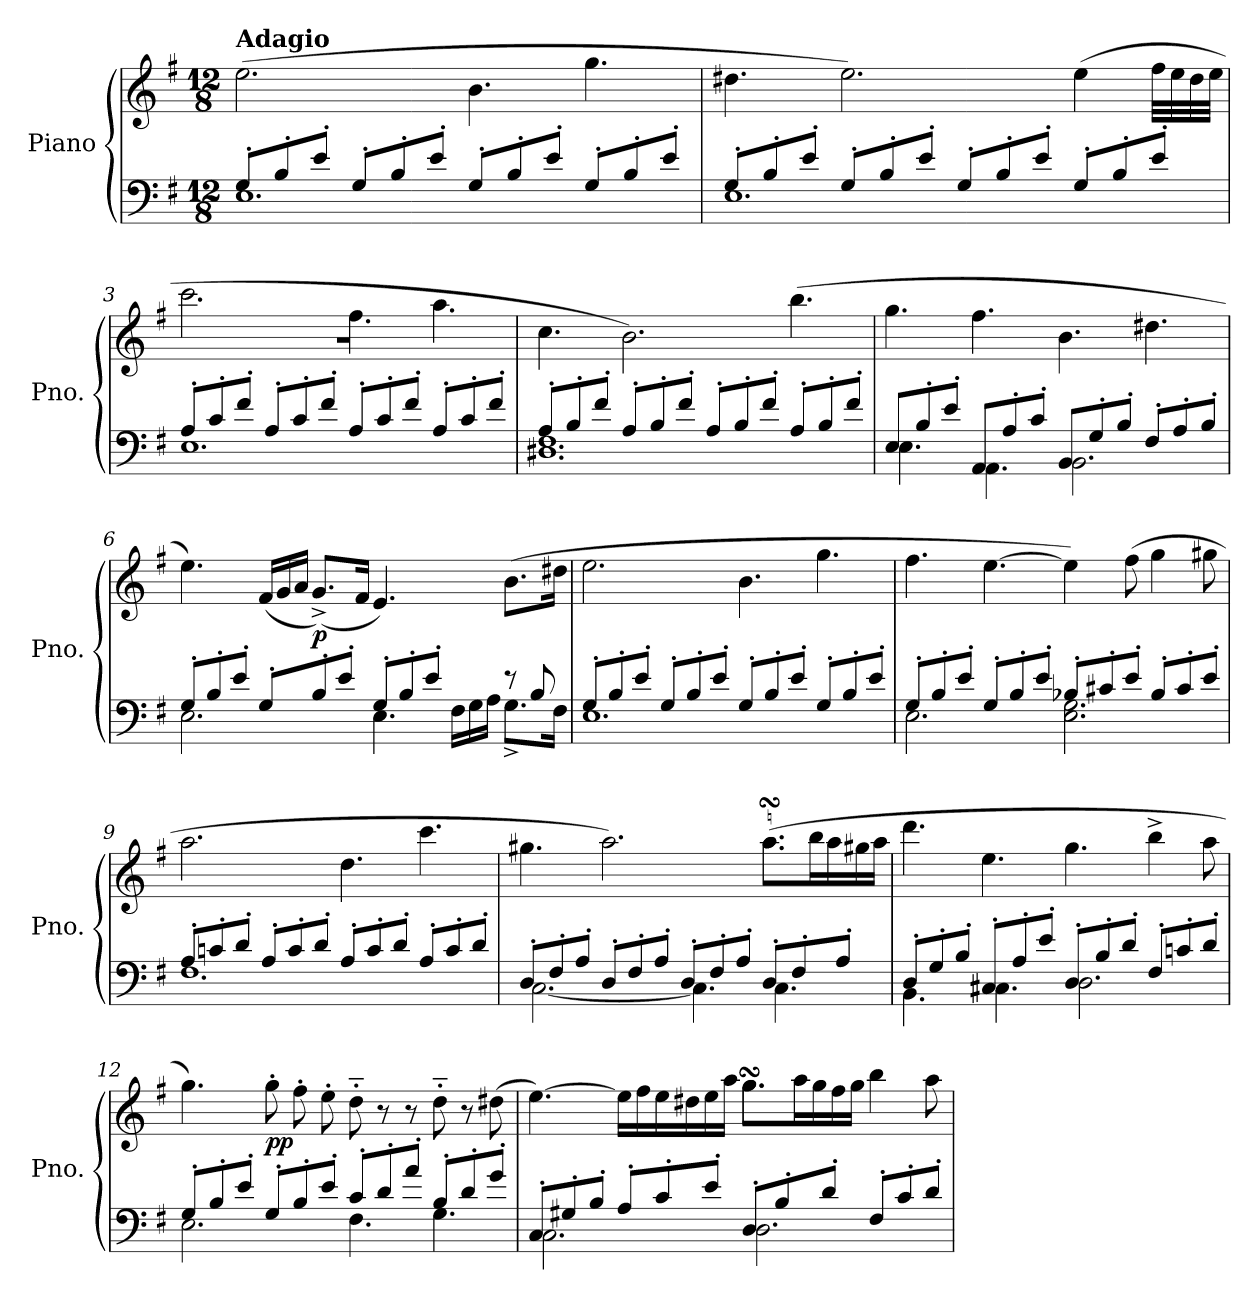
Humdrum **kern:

**kern	**kern	**dynam
*part1	*part1	*part1
*staff2	*staff1	*staff1/2
*I"Piano	*	*
*I'Pno.	*	*
*clefF4	*clefG2	*
*k[f#]	*k[f#]	*
*M12/8	*M12/8	*
=1	=1	=1
*^	*	*
!	!	!LO:TX:a:B:t=Adagio	!
!	!	!	!LO:DY:a=2
!	!	!	!LO:DY:n=1:b
8G'/L	1.E	(2.ee\	pp mf
8B'/	.	.	.
8e'/J	.	.	.
8G'/L	.	.	.
8B'/	.	.	.
8e'/J	.	.	.
8G'/L	.	4.b\	.
8B'/	.	.	.
8e'/J	.	.	.
8G'/L	.	4.gg\	.
8B'/	.	.	.
8e'/J	.	.	.
=2	=2	=2	=2
8G'/L	1.E	4.dd#X\	.
8B'/	.	.	.
8e'/J	.	.	.
8G'/L	.	2.ee\)	.
8B'/	.	.	.
8e'/J	.	.	.
8G'/L	.	.	.
8B'/	.	.	.
8e'/J	.	.	.
8G'/L	.	(>4ee\	.
8B'/	.	.	.
8e'/J	.	32ff#\LLL	.
.	.	32ee\	.
.	.	32dd#\	.
.	.	32ee\JJJ	.
=3	=3	=3	=3
*	*	*^	*
8A'/L	1.E	2.ccc\	1.r	.
8c'/	.	.	.	.
8f#'/J	.	.	.	.
8A'/L	.	.	.	.
8c'/	.	.	.	.
8f#'/J	.	.	.	.
8A'/L	.	4.ff#\	.	.
8c'/	.	.	.	.
8f#'/J	.	.	.	.
8A'/L	.	4.aa\	.	.
8c'/	.	.	.	.
8f#'/J	.	.	.	.
*	*	*v	*v	*
=4	=4	=4	=4
8A'/L	1.D#X 1.F#	4.cc\	.
8B'/	.	.	.
8f#'/J	.	.	.
8A'/L	.	2.b\)	.
8B'/	.	.	.
8f#'/J	.	.	.
8A'/L	.	.	.
8B'/	.	.	.
8f#'/J	.	.	.
8A'/L	.	(4.bb\	.
8B'/	.	.	.
8f#'/J	.	.	.
=5	=5	=5	=5
8E/L	4.E\	4.gg\	.
8B'/	.	.	.
8e'/J	.	.	.
8AA/L	4.AA\	4.ff#\	.
8A'/	.	.	.
8c'/J	.	.	.
8BB/L	2.BB\	4.b\	.
8G'/	.	.	.
8B'/J	.	.	.
8F#'/L	.	4.dd#X\	.
8A'/	.	.	.
8B'/J	.	.	.
=6	=6	=6	=6
8G'/L	2.E\	4.ee\)	.
8B'/	.	.	.
8e'/J	.	.	.
*	*	*Xtuplet	*
8G'/L	.	(24f#!/LL	.
.	.	24g!/	.
.	.	24a!/JJ	.
!	!	!	!LO:DY:b
8B'/	.	(8.g^>/L)	p
8e'/J	.	.	.
.	.	16f#/Jk	.
8G'/L	4.E\	4.e/)	.
8B'/	.	.	.
8e'/J	.	.	.
*Xtuplet	*	*	*
24F#!\LL	8ryy	8ryy	.
24G!\	.	.	.
24A!\JJ	.	.	.
8r	8.G^>\L	(8.b\L	.
8B/	.	.	.
.	16F#\Jk	16dd#X\Jk	.
=7	=7	=7	=7
8G'/L	1.E	2.ee\	.
8B'/	.	.	.
8e'/J	.	.	.
8G'/L	.	.	.
8B'/	.	.	.
8e'/J	.	.	.
8G'/L	.	4.b\	.
8B'/	.	.	.
8e'/J	.	.	.
8G'/L	.	4.gg\	.
8B'/	.	.	.
8e'/J	.	.	.
=8	=8	=8	=8
8G'/L	2.E\	4.ff#\	.
8B'/	.	.	.
8e'/J	.	.	.
8G'/L	.	[4.ee\	.
8B'/	.	.	.
8e'/J	.	.	.
8B-X'/L	2.E\ 2.G\	4ee\])	.
8c#X'/	.	.	.
8e'/J	.	(8ff#\	.
8B-'/L	.	4gg\	.
8c#'/	.	.	.
8e'/J	.	8gg#X\	.
=9	=9	=9	=9
8A'/L	1.F#	2.aa\	.
8cn'/	.	.	.
8d'/J	.	.	.
8A'/L	.	.	.
8c'/	.	.	.
8d'/J	.	.	.
8A'/L	.	4.dd\	.
8c'/	.	.	.
8d'/J	.	.	.
8A'/L	.	4.ccc\	.
8c'/	.	.	.
8d'/J	.	.	.
=10	=10	=10	=10
*	*	*^	*
8D'/L	[2.C\	4.gg#X\	8ryy	.
*	*	*v	*v	*
8F#'/	.	.	.
8A'/J	.	.	.
8D'/L	.	2.aa\)	.
8F#'/	.	.	.
8A'/J	.	.	.
8D'/L	4.C\]	.	.
8F#'/	.	.	.
8A'/J	.	.	.
*	*	*^	*
8D'/L	4.C\	(4.aasSSS\	8.aa\L	.
8F#'/	.	.	.	.
.	.	.	24bb\L	.
.	.	.	24aa\	.
8A'/J	.	.	.	.
.	.	.	24gg#\	.
.	.	.	16aa\JJ	.
*	*	*v	*v	*
=11	=11	=11	=11
8D'/L	4.BB\	4.ddd\	.
8G'/	.	.	.
8B'/J	.	.	.
8C#X'/L	4.C#\	4.ee\	.
8A'/	.	.	.
8e'/J	.	.	.
8D'/L	2.D\	4.gg\	.
8B'/	.	.	.
8d'/J	.	.	.
8F#'/L	.	4bb^\	.
8cn'/	.	.	.
8d'/J	.	8aa\	.
=12	=12	=12	=12
8G'/L	2.E\	4.gg\)	.
8B'/	.	.	.
8e'/J	.	.	.
!	!	!	!LO:DY:b
8G'/L	.	8gg'\	pp
8B'/	.	8ff#'\	.
8e'/J	.	8ee'\	.
8c'/L	4.F#\	8dd'~\	.
8d'/	.	8r	.
8a'/J	.	8r	.
8B'/L	4.G\	8dd'~\	.
8d'/	.	8r	.
8g'/J	.	(8dd#X\	.
=13	=13	=13	=13
*	*	*^	*
8C'/L	2.C\	[4.ee\)	2.ryy	.
8G#X'/	.	.	.	.
8B'/J	.	.	.	.
8A'/L	.	16ee\LL]	.	.
.	.	16ff#\	.	.
8c'/	.	16ee\	.	.
.	.	16dd#X\	.	.
8e'/J	.	16ee\	.	.
.	.	16aa\JJ	.	.
8D'/L	2.D\	4.ggsSSs\	8.gg\L	.
8B'/	.	.	.	.
.	.	.	24aa\L	.
.	.	.	24gg\	.
8d'/J	.	.	.	.
.	.	.	24ff#\	.
.	.	.	16gg\JJ	.
8F#'/L	.	4bb\	4.ryy	.
8c'/	.	.	.	.
8d'/J	.	8aa\	.	.
*v	*v	*	*	*
*	*v	*v	*
=	=	=
*-	*-	*-
